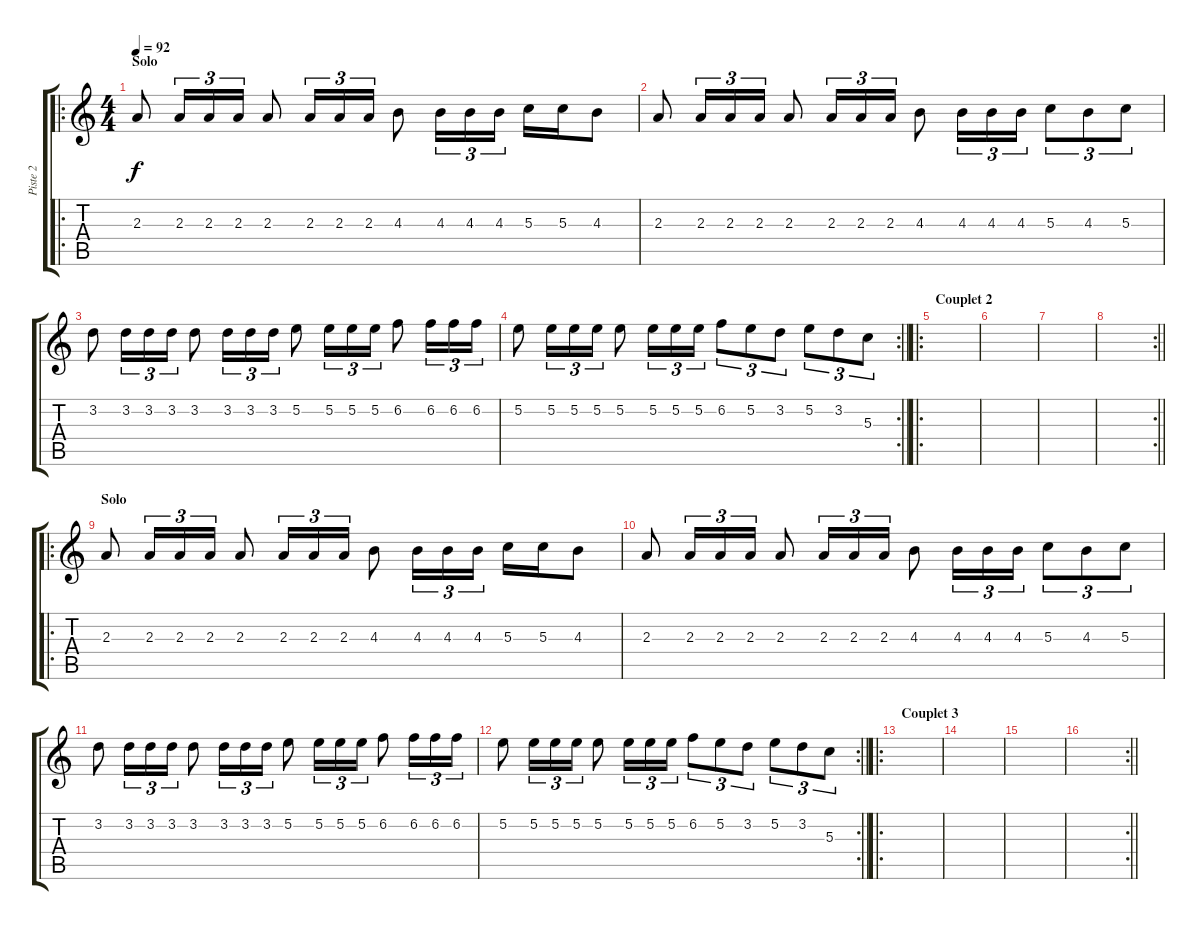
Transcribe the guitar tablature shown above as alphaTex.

\track ("Piste 2" "Piste 2") {instrument distortionguitar}
\staff {score tabs}
\tuning (E4 B3 G3 D3 A2 E2) {hide}
\ro
\ts (4 4)
\section ("" "Solo")
\tempo 92
\clef g2
\ks c
2.3.8{dy f} 2.3.16{tu (3 2)} 2.3.16{tu (3 2)} 2.3.16{tu (3 2)} 2.3.8 2.3.16{tu (3 2)} 2.3.16{tu (3 2)} 2.3.16{tu (3 2)} 4.3.8 4.3.16{tu (3 2)} 4.3.16{tu (3 2)} 4.3.16{tu (3 2)} 5.3.16 5.3.16 4.3.8 |
2.3.8 2.3.16{tu (3 2)} 2.3.16{tu (3 2)} 2.3.16{tu (3 2)} 2.3.8 2.3.16{tu (3 2)} 2.3.16{tu (3 2)} 2.3.16{tu (3 2)} 4.3.8 4.3.16{tu (3 2)} 4.3.16{tu (3 2)} 4.3.16{tu (3 2)} 5.3.8{tu (3 2)} 4.3.8{tu (3 2)} 5.3.8{tu (3 2)} |
3.2.8 3.2.16{tu (3 2)} 3.2.16{tu (3 2)} 3.2.16{tu (3 2)} 3.2.8 3.2.16{tu (3 2)} 3.2.16{tu (3 2)} 3.2.16{tu (3 2)} 5.2.8 5.2.16{tu (3 2)} 5.2.16{tu (3 2)} 5.2.16{tu (3 2)} 6.2.8 6.2.16{tu (3 2)} 6.2.16{tu (3 2)} 6.2.16{tu (3 2)} |
\rc 2
\barLineRight lightlight
5.2.8 5.2.16{tu (3 2)} 5.2.16{tu (3 2)} 5.2.16{tu (3 2)} 5.2.8 5.2.16{tu (3 2)} 5.2.16{tu (3 2)} 5.2.16{tu (3 2)} 6.2.8{tu (3 2)} 5.2.8{tu (3 2)} 3.2.8{tu (3 2)} 5.2.8{tu (3 2)} 3.2.8{tu (3 2)} 5.3.8{tu (3 2)} |
\ro
\section ("" "Couplet 2")
|
|
|
\rc 2
\barLineRight lightlight
|
\ro
\section ("" "Solo")
2.3.8 2.3.16{tu (3 2)} 2.3.16{tu (3 2)} 2.3.16{tu (3 2)} 2.3.8 2.3.16{tu (3 2)} 2.3.16{tu (3 2)} 2.3.16{tu (3 2)} 4.3.8 4.3.16{tu (3 2)} 4.3.16{tu (3 2)} 4.3.16{tu (3 2)} 5.3.16 5.3.16 4.3.8 |
2.3.8 2.3.16{tu (3 2)} 2.3.16{tu (3 2)} 2.3.16{tu (3 2)} 2.3.8 2.3.16{tu (3 2)} 2.3.16{tu (3 2)} 2.3.16{tu (3 2)} 4.3.8 4.3.16{tu (3 2)} 4.3.16{tu (3 2)} 4.3.16{tu (3 2)} 5.3.8{tu (3 2)} 4.3.8{tu (3 2)} 5.3.8{tu (3 2)} |
3.2.8 3.2.16{tu (3 2)} 3.2.16{tu (3 2)} 3.2.16{tu (3 2)} 3.2.8 3.2.16{tu (3 2)} 3.2.16{tu (3 2)} 3.2.16{tu (3 2)} 5.2.8 5.2.16{tu (3 2)} 5.2.16{tu (3 2)} 5.2.16{tu (3 2)} 6.2.8 6.2.16{tu (3 2)} 6.2.16{tu (3 2)} 6.2.16{tu (3 2)} |
\rc 2
\barLineRight lightlight
5.2.8 5.2.16{tu (3 2)} 5.2.16{tu (3 2)} 5.2.16{tu (3 2)} 5.2.8 5.2.16{tu (3 2)} 5.2.16{tu (3 2)} 5.2.16{tu (3 2)} 6.2.8{tu (3 2)} 5.2.8{tu (3 2)} 3.2.8{tu (3 2)} 5.2.8{tu (3 2)} 3.2.8{tu (3 2)} 5.3.8{tu (3 2)} |
\ro
\section ("" "Couplet 3")
|
|
|
\rc 2
\barLineRight lightlight
